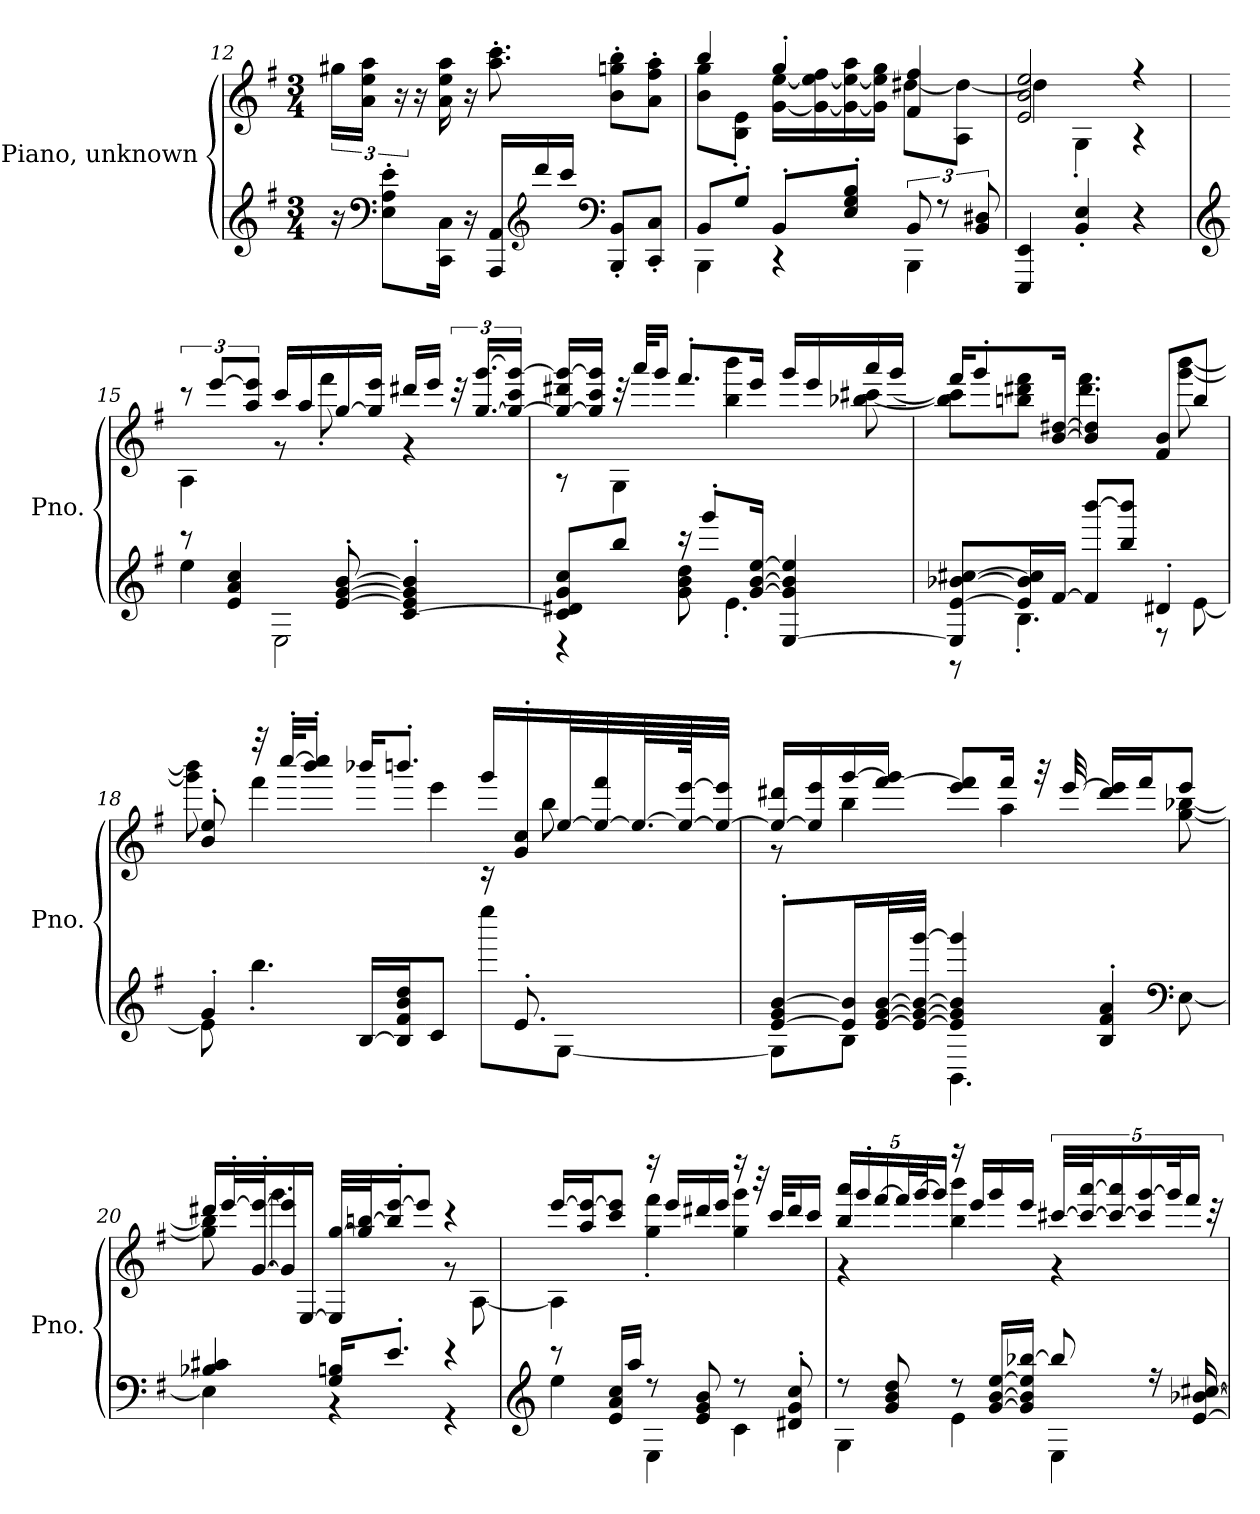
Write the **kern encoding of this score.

**kern	**kern
*part1	*part1
*staff2	*staff1
*I"Piano, unknown	*
*I'Pno.	*
*clefG2	*clefG2
*k[f#]	*k[f#]
*M3/4	*M3/4
=12	=12
16r	24gg#X\LL
.	24a\ 24ee\ 24aa\JJ
*clefF4	*
8E\' 8A\' 8e\'L	.
.	24r
.	16r
16CC\ 16C\Jk	16a\ 16ee\ 16aa\
16r	16r
16AAA/ 16AA/LL	8.aa\' 8.ccc\'
*clefG2	*
16ddd/	.
16ccc/JJ	.
*clefF4	*
8BBB/' 8BB/'L	8b\' 8ggn\' 8bb\'L
8CC/' 8C/'J	8a\' 8ff#\' 8aa\'J
!!LO:LB:g=z
=13	=13
*^	*^
8BB/L	4BBB\	4bb/	8b\ 8gg\L
8G'/J	.	.	8B\' 8e\'J
8BB'/L	4r	4gg'/	[16g\ [16ee\LL
.	.	.	16g\_ 16ee\_ 16ff#\
8E/' 8G/' 8B/'J	.	.	16g\_ 16ee\_ 16aa\
.	.	.	16g\] 16ee\] 16gg\JJ
12BB/	4BBB\	4f#/ 4ff#/	[8dd#X\L
12r	.	.	.
.	.	.	8A\ 8dd#\_J
12BB/ 12D#X/	.	.	.
*v	*v	*	*
=14	=14	=14
4EEE/ 4EE/	2e/ 2b/ 2ee/	4dd#\]
4BB/' 4E/'	.	4G'\
4r	4r	4r
=15	=15	=15
*clefG2	*	*
*^	*	*
8r	4ee\	12r	4A\
.	.	[12eee/L	.
4e/ 4a/ 4cc/	.	.	.
.	.	12aa/ 12eee/]J	.
.	2E\	16ccc/LL	8r
.	.	16aa/	.
[8e/' [8g/' [8b/'	.	[16gg/	8fff#'\
.	.	16gg/] 16eee/JJ	.
[4c/' 4e/]' 4g/]' 4b/]'	.	16ddd#X/LL	4r
.	.	16eee/JJ	.
.	.	48r	.
.	.	[24.gg/ [24.ggg/LL	.
.	.	24gg/_ 24ccc/ 24ggg/_JJ	.
!!LO:PB:g=z	!!
=16	=16	=16	=16
8c/] 8d#X/ 8g/ 8cc/L	4r	16gg/_ 16ddd#X/ 16ggg/_LL	8r
.	.	16gg/] 16ccc/ 16ggg/]JJ	.
8bb/J	.	32r	4G\
.	.	32aaa/KLL	.
.	.	16ggg/JJ	.
16r	8g\ 8b\ 8dd\	8.fff#'/L	.
8ggg'/L	.	.	.
.	4.e'\	.	4bb\ 4bbb\
[16g/ [16b/ [16ee/Jk	.	16eee/Jk	.
[4E/ 4g/] 4b/] 4ee/]	.	16ggg/LL	.
.	.	16eee/	.
.	.	16aaa/	[8bb-X\ [8ccc#X\
.	.	16ggg/JJ	.
=17	=17	=17	=17
8E/] [8e/ [8b-X/ [8cc#X/L	8r	16fff#/KL	8bb-\] 8ccc#\]L
.	.	8ggg'/	.
16e/] 16b-/] 16cc#/]L	4.B'\	.	8bbn\ 8ddd#X\ 8fff#\J
[16f#/JJ	.	[16b/ [16dd#X/Jk	.
8f#/] [8bbb/L	.	4b/] 4dd#/]	4.ddd#\ 4.fff#\
8bb/ 8bbb/]J	.	.	.
4d#X'/	8r	8f#/ 8b/L	.
.	[8e\	8bb/J	[8ggg\ [8bbb\
!!LO:LB:g=z	!!
=18	=18	=18	=18
4g'/	8e\]	8b/' 8ee/'	8ggg\] 8bbb\]
.	4.bb'\	32r	4fff#\
.	.	[32cccc'/KLL	.
.	.	16bbb/' 16cccc/]'JJ	.
[16B/LL	.	16bbb-X/KL	.
16B/] 16f#/ 16b/ 16dd/J	.	8.bbbn'/J	.
8c/J	.	.	4eee\
16r	8eeee\L	16ggg/LL	.
8.e'/	.	16g/' 16cc/'	.
.	[8G\J	[32ee/L	8bb\
.	.	32ee/_ 32fff#/	.
.	.	64.ee/L_	.
.	.	128ee/_ [128eee/JK	.
.	.	32ee/_ 32eee/]JJJ	.
=19	=19	=19	=19
[8e/' 8g/' [8b/'L	8G\L]	16ee/_ 16ddd#X/LL	8r
.	.	16ee/] 16eee/	.
16e/] 16b/]L	8B\J	[16ggg/	4bb\
[32e/ [32g/ [32b/L	.	[16fff#/ 16ggg/]JJ	.
32e/_ 32g/_ 32b/_ [32ggg/JJJ	.	.	.
4e/] 4g/] 4b/] 4ggg/]	4.BB\	8eee/ 8fff#/]L	.
.	.	16fff#/Jk	4aa\
.	.	32r	.
.	.	[32eee/	.
4B/' 4f#/' 4a/'	.	16ddd#/ 16eee/]LL	.
.	.	16fff#/J	.
*clefF4	*	*	*
.	[8E\	8eee/J	[8gg\ [8bb-X\
!!LO:LB:g=z	!!
=20	=20	=20	=20
4B-X/ 4c#X/	4E\]	16ddd#X/LL	8gg\] 8bb-\]
.	.	[32eee'/L	.
.	.	[32g/' 32eee/_'J	.
.	.	16g/] 16eee/]	4.ggg'\
.	.	[16E/JJ	.
16G/ 16Bn/KL	4r	32E/] [32gg/LLL	.
.	.	32gg/] [32bbn/J	.
8.e'/J	.	16bb/]' [16eee/'J	.
.	.	8eee/J]	.
4r	4r	4r	8r
.	.	.	[8A\
=21	=21	=21	=21
*clefG2	*	*	*
8r	4ee\	[16eee/LL	4A\]
.	.	16aa/ 16eee/_J	.
16e/ 16a/ 16cc/LL	.	8ccc/ 8eee/]J	.
16aa/JJ	.	.	.
8r	4E\	16r	4gg\' 4fff#\'
.	.	16eee/LL	.
8e/ 8g/ 8b/	.	16ddd#X/	.
.	.	16eee/JJ	.
8r	4c\	16r	4gg\ 4ggg\
.	.	32r	.
.	.	32ccc/KLL	.
8d#X/' 8g/' 8cc/'	.	16ddd#/	.
.	.	16ccc/JJ	.
!!LO:LB:g=z	!!
=22	=22	=22	=22
*	*	*Xbrackettup	*
8r	4G\	20bb/ 20aaa/LL	4r
.	.	20ggg'/	.
.	.	[20fff#/	.
8g/ 8b/ 8dd/	.	.	.
.	.	40fff#/L]	.
.	.	[40ggg/J	.
.	.	20ggg/JJ]	.
8r	4e\	16r	4bb\ 4bbb\
.	.	16eee/LL	.
[16g/ [16b/ [16ee/LL	.	16ggg/	.
16g/] 16b/] 16ee/] [16bb-X/JJ	.	16eee/JJ	.
*	*	*brackettup	*
8bb-/]	4E\	[40ccc#X/LLL	4r
.	.	40ccc#/_ [40aaa/J	.
.	.	20ccc#/_ 20aaa/]	.
.	.	20ccc#/] [20ggg/	.
16r	.	.	.
.	.	40ggg/K]	.
.	.	20fff#/JJ	.
[16e/ [16b-X/ [16cc#X/	.	.	.
.	.	40r	.
*v	*v	*	*
*	*v	*v
=	=
*-	*-
